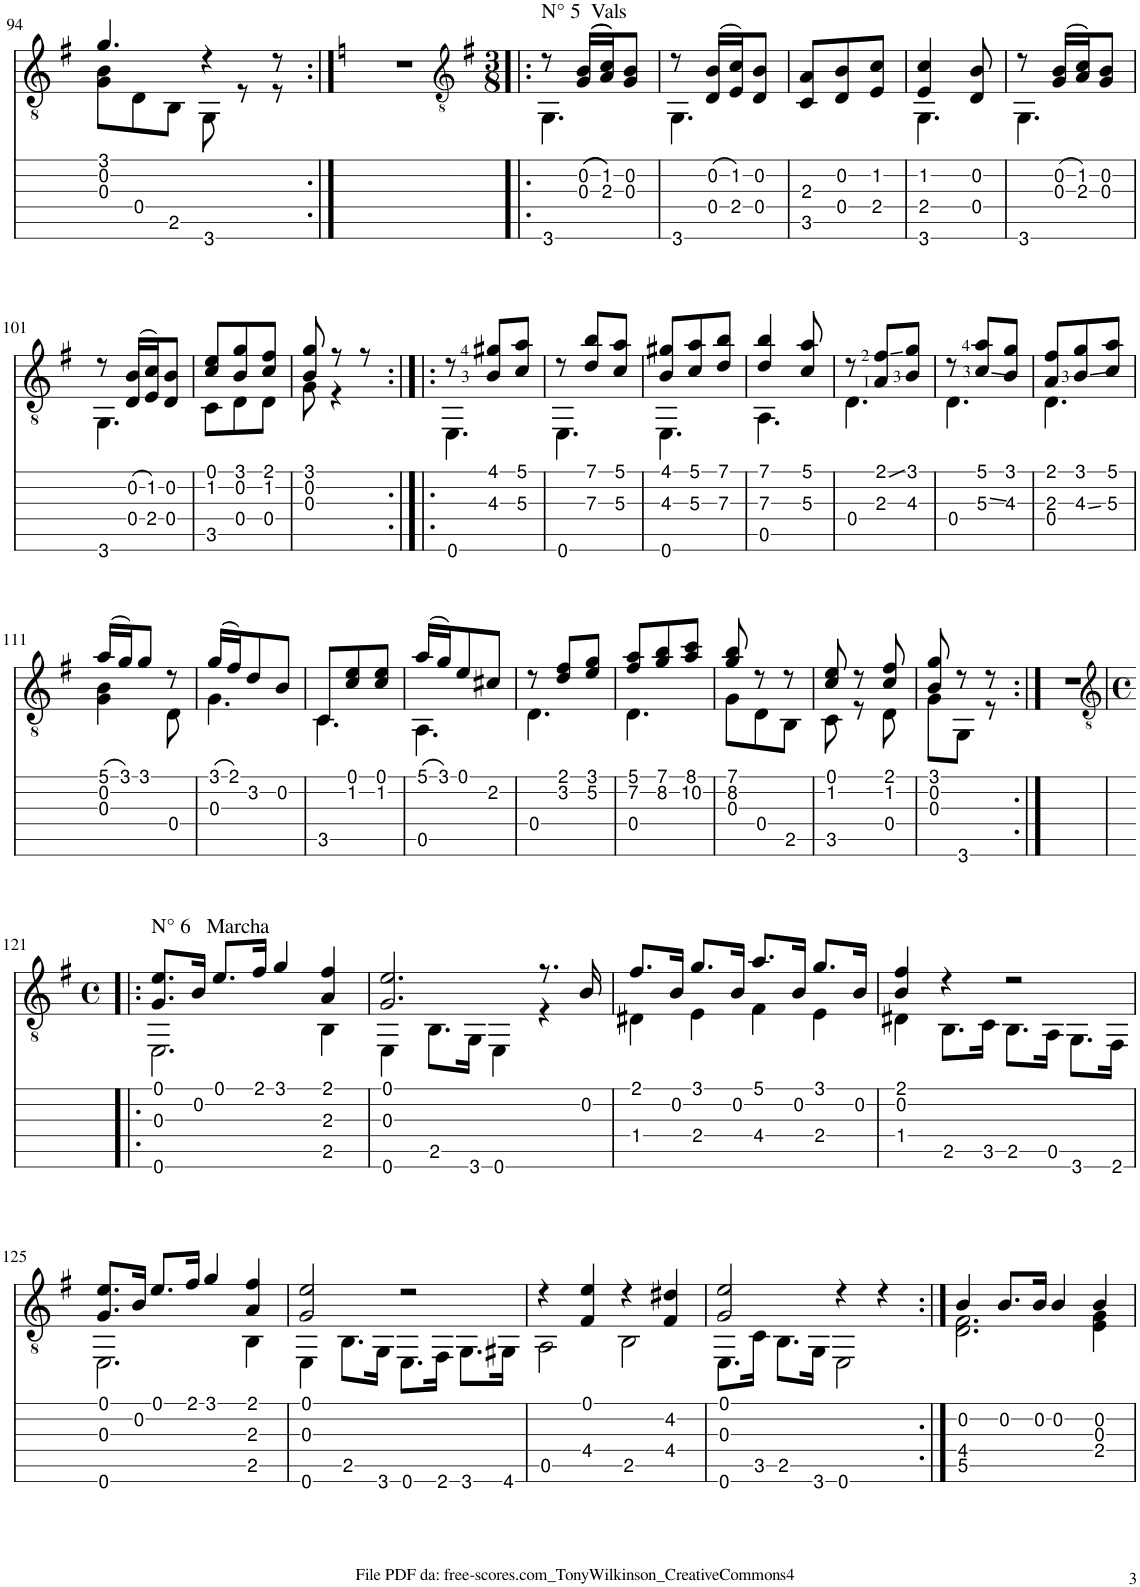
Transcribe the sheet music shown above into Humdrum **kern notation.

**kern	**kern
*part1	*part1
*staff2	*staff1
*I"Guitar	*
*I'Guit.	*
!!LO:PB:g=z
*	*clefGv2
*k[f#]	*k[f#]
*M6/8	*M6/8
=94	=94
*^	*^
4.g	8G\ 8B\L	4.g/	8G\ 8B\L
.	8D	.	8D\
.	8BBJ	.	8BB\J
4r	8GG	4r	8GG\
.	8r	.	8r
8r	8r	8r	8r
*v	*v	*	*
*	*v	*v
=95:|!	=95:|!
*k[]	*k[]
2.r	2.r
=96!|:	=96!|:
*	*clefGv2
*k[f#]	*k[f#]
*M3/8	*M3/8
*^	*^
!	!	!LO:TX:a:t=N° 5  Vals	!
8r	4.GG	8r	4.GG\
16G\ 16B\LL	.	((16G/ 16B/LL	.
16A\ 16c\J	.	16A/ 16c/J))	.
8G\ 8B\J	.	8G/ 8B/J	.
=97	=97	=97	=97
8r	4.GG	8r	4.GG\
16D\ 16B\LL	.	(16D/ 16B/LL	.
16E\ 16c\J	.	16E/ 16c/J)	.
8D\ 8B\J	.	8D/ 8B/J	.
*v	*v	*	*
*	*v	*v
=98	=98
8C\ 8A\L	8C/ 8A/L
8D\ 8B\	8D/ 8B/
8E\ 8c\J	8E/ 8c/J
=99	=99
*^	*^
4E 4c	4.GG	4E/ 4c/	4.GG\
8D 8B	.	8D/ 8B/	.
=100	=100	=100	=100
8r	4.GG	8r	4.GG\
16G\ 16B\LL	.	(16G/ 16B/LL	.
16A\ 16c\J	.	16A/ 16c/J)	.
8G\ 8B\J	.	8G/ 8B/J	.
!!LO:LB:g=z	!!
=101	=101	=101	=101
8r	4.GG	8r	4.GG\
16D\ 16B\LL	.	(16D/ 16B/LL	.
16E\ 16c\J	.	16E/ 16c/J)	.
8D\ 8B\J	.	8D/ 8B/J	.
=102	=102	=102	=102
8c\ 8e\L	8CL	8c/ 8e/L	8C\L
8B\ 8g\	8D	8B/ 8g/	8D\
8c\ 8f#\J	8DJ	8c/ 8f#/J	8D\J
=103	=103	=103	=103
8B 8g	8G	8B/ 8g/	8G\
8r	4r	8r	4r
8r	.	8r	.
=104:|!|:	=104:|!|:	=104:|!|:	=104:|!|:
8r	4.EE	8r	4.EE\
8B\ 8g#\L	.	8B/ 8g#X/L	.
8c\ 8a\J	.	8c/ 8a/J	.
=105	=105	=105	=105
8r	4.EE	8r	4.EE\
8d\ 8b\L	.	8d/ 8b/L	.
8c\ 8a\J	.	8c/ 8a/J	.
=106	=106	=106	=106
8B\ 8g#\L	4.EE	8B/ 8g#X/L	4.EE\
8c\ 8a\	.	8c/ 8a/	.
8d\ 8b\J	.	8d/ 8b/J	.
=107	=107	=107	=107
4d 4b	4.AA	4d/ 4b/	4.AA\
8c 8a	.	8c/ 8a/	.
=108	=108	=108	=108
8r	4.D	8r	4.D\
8A\ 8f#\L	.	8A/ 8f#/L	.
8B\ 8g\J	.	8B/ 8g/J	.
=109	=109	=109	=109
8r	4.D	8r	4.D\
8c\ 8a\L	.	8c/ 8a/L	.
8B\ 8g\J	.	8B/ 8g/J	.
=110	=110	=110	=110
8A\ 8f#\L	4.D	8A/ 8f#/L	4.D\
8B\ 8g\	.	8B/ 8g/	.
8c\ 8a\J	.	8c/ 8a/J	.
!!LO:LB:g=z	!!
=111	=111	=111	=111
16aLL	4G 4B	(16a/LL	4G\ 4B\
16gJ	.	16g/J)	.
8gJ	.	8g/J	.
8r	8D	8r	8D\
=112	=112	=112	=112
16gLL	4.G	(16g/LL	4.G\
16f#J	.	16f#/J)	.
8d	.	8d/	.
8BJ	.	8B/J	.
=113	=113	=113	=113
8CL	4.C	8C/L	4.C\
8c\ 8e\	.	8c/ 8e/	.
8c\ 8e\J	.	8c/ 8e/J	.
=114	=114	=114	=114
16aLL	4.AA	(16a/LL	4.AA\
16gJ	.	16g/J)	.
8e	.	8e/	.
8c#J	.	8c#X/J	.
=115	=115	=115	=115
8r	4.D	8r	4.D\
8d\ 8f#\L	.	8d/ 8f#/L	.
8e\ 8g\J	.	8e/ 8g/J	.
=116	=116	=116	=116
8f#\ 8a\L	4.D	8f#/ 8a/L	4.D\
8g\ 8b\	.	8g/ 8b/	.
8a\ 8cc\J	.	8a/ 8cc/J	.
=117	=117	=117	=117
8g 8b	8GL	8g/ 8b/	8G\L
8r	8D	8r	8D\
8r	8BBJ	8r	8BB\J
=118	=118	=118	=118
8c 8e	8C	8c/ 8e/	8C\
8r	8r	8r	8r
8c 8f#	8D	8c/ 8f#/	8D\
=119	=119	=119	=119
8B 8g	8GL	8B/ 8g/	8G\L
8r	8GGJ	8r	8GG\J
8r	8r	8r	8r
*v	*v	*	*
*	*v	*v
=120:|!	=120:|!
4.r	4.r
!!LO:LB:g=z
=121!|:	=121!|:
*	*clefGv2
*k[f#]	*k[f#]
*M4/4	*M4/4
*met(c)	*met(c)
*^	*^
!	!	!LO:TX:a:t=N° 6   Marcha	!
8.G\ 8.e\L	2.EE	8.G/ 8.e/L	2.EE\
16BJk	.	16B/Jk	.
8.eL	.	8.e/L	.
16f#Jk	.	16f#/Jk	.
4g	.	4g/	.
4A 4f#	4BB	4A/ 4f#/	4BB\
=122	=122	=122	=122
2.G 2.e	4EE	2.G/ 2.e/	4EE\
.	8.BBL	.	8.BB\L
.	16GGJk	.	16GG\Jk
.	4EE	.	4EE\
8.r	4r	8.r	4r
16B	.	16B/	.
=123	=123	=123	=123
8.f#L	4D#	8.f#/L	4D#X\
16BJk	.	16B/Jk	.
8.gL	4E	8.g/L	4E\
16BJk	.	16B/Jk	.
8.aL	4F#	8.a/L	4F#\
16BJk	.	16B/Jk	.
8.gL	4E	8.g/L	4E\
16BJk	.	16B/Jk	.
=124	=124	=124	=124
4B 4f#	4D#	4B/ 4f#/	4D#X\
4r	8.BBL	4r	8.BB\L
.	16CJk	.	16C\Jk
2r	8.BBL	2r	8.BB\L
.	16AAJk	.	16AA\Jk
.	8.GGL	.	8.GG\L
.	16FF#Jk	.	16FF#\Jk
!!LO:LB:g=z	!!
=125	=125	=125	=125
8.G\ 8.e\L	2.EE	8.G/ 8.e/L	2.EE\
16BJk	.	16B/Jk	.
8.eL	.	8.e/L	.
16f#Jk	.	16f#/Jk	.
4g	.	4g/	.
4A 4f#	4BB	4A/ 4f#/	4BB\
=126	=126	=126	=126
2G 2e	4EE	2G/ 2e/	4EE\
.	8.BBL	.	8.BB\L
.	16GGJk	.	16GG\Jk
2r	8.EEL	2r	8.EE\L
.	16FF#Jk	.	16FF#\Jk
.	8.GGL	.	8.GG\L
.	16GG#Jk	.	16GG#X\Jk
=127	=127	=127	=127
4r	2AA	4r	2AA\
4F# 4e	.	4F#/ 4e/	.
4r	2BB	4r	2BB\
4F# 4d#	.	4F#/ 4d#X/	.
=128	=128	=128	=128
2G 2e	8.EEL	2G/ 2e/	8.EE\L
.	16CJk	.	16C\Jk
.	8.BBL	.	8.BB\L
.	16GGJk	.	16GG\Jk
4r	2EE	4r	2EE\
4r	.	4r	.
=129:|!	=129:|!	=129:|!	=129:|!
4B	2.D 2.F#	4B/	2.D\ 2.F#\
8.BL	.	8.B/L	.
16BJk	.	16B/Jk	.
4B	.	4B/	.
4B	4E 4G	4B/	4E\ 4G\
*v	*v	*	*
*	*v	*v
=	=
*-	*-
